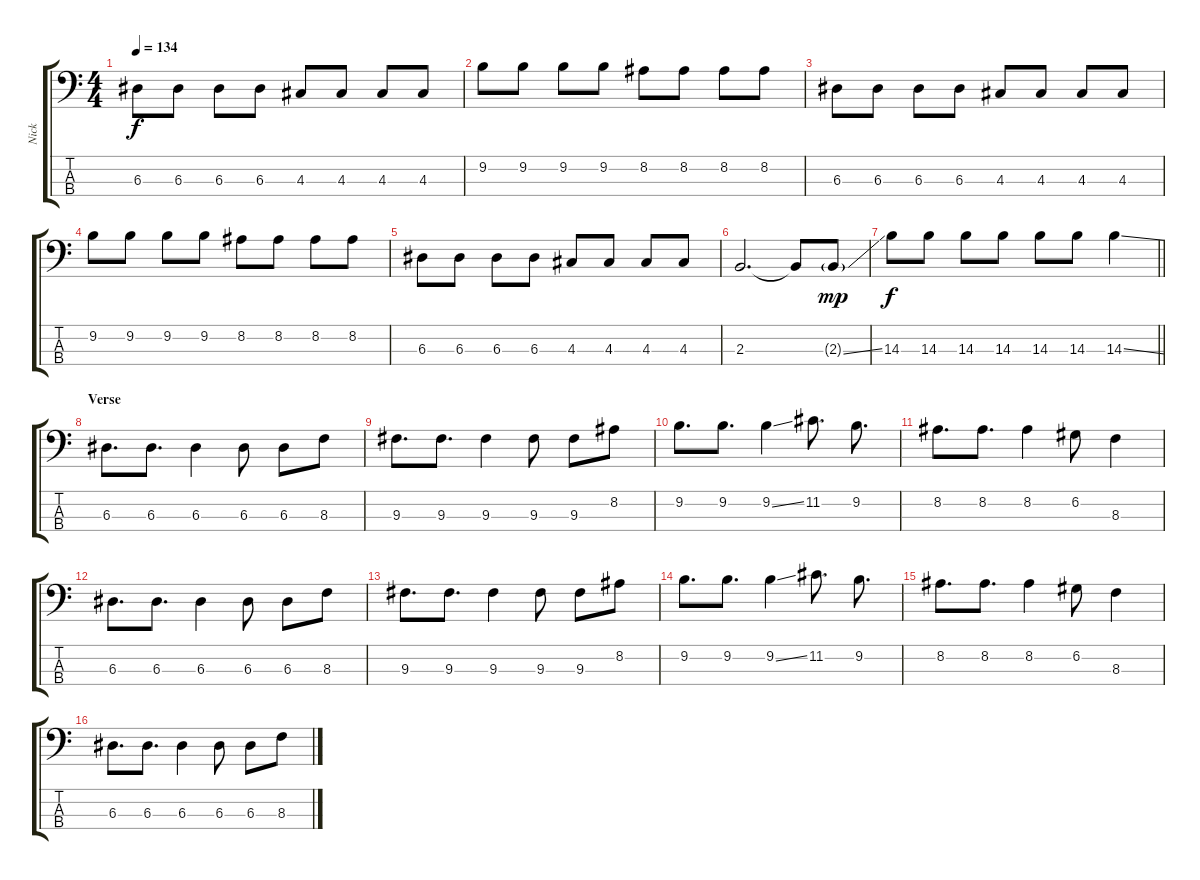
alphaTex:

\track ("Nick" "Nick") {instrument electricbasspick}
\staff {score tabs}
\tuning (G2 D2 A1 E1) {hide}
\ts (4 4)
\tempo 134
\clef f4
\ks c
6.3.8{dy f} 6.3.8 6.3.8 6.3.8 4.3.8 4.3.8 4.3.8 4.3.8 |
9.2.8 9.2.8 9.2.8 9.2.8 8.2.8 8.2.8 8.2.8 8.2.8 |
6.3.8 6.3.8 6.3.8 6.3.8 4.3.8 4.3.8 4.3.8 4.3.8 |
9.2.8 9.2.8 9.2.8 9.2.8 8.2.8 8.2.8 8.2.8 8.2.8 |
6.3.8 6.3.8 6.3.8 6.3.8 4.3.8 4.3.8 4.3.8 4.3.8 |
2.3.2{d} 2.3{t}.8 2.3{ss g}.8{dy mp} |
\barLineRight lightlight
14.3.8{dy f} 14.3.8 14.3.8 14.3.8 14.3.8 14.3.8 14.3{ss}.4 |
\section ("" "Verse")
6.3.8{d} 6.3.8{d} 6.3.4 6.3.8 6.3.8 8.3.8 |
9.3.8{d} 9.3.8{d} 9.3.4 9.3.8 9.3.8 8.2.8 |
9.2.8{d} 9.2.8{d} 9.2{ss}.4 11.2.8{d} 9.2.8{d} |
8.2.8{d} 8.2.8{d} 8.2.4 6.2.8 8.3.4 |
6.3.8{d} 6.3.8{d} 6.3.4 6.3.8 6.3.8 8.3.8 |
9.3.8{d} 9.3.8{d} 9.3.4 9.3.8 9.3.8 8.2.8 |
9.2.8{d} 9.2.8{d} 9.2{ss}.4 11.2.8{d} 9.2.8{d} |
8.2.8{d} 8.2.8{d} 8.2.4 6.2.8 8.3.4 |
6.3.8{d} 6.3.8{d} 6.3.4 6.3.8 6.3.8 8.3.8
